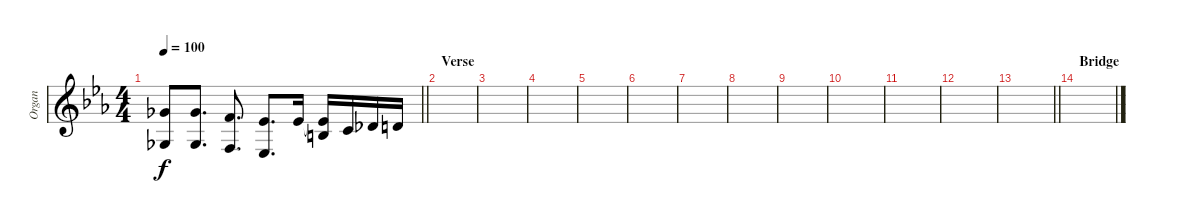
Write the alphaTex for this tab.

\track ("Organ" "Organ") {instrument drawbarorgan}
\staff {score}
\tuning (D4 A3 F3 C3 G2 C2) {hide}
\ts (4 4)
\tempo 100
\clef g2
\barLineRight lightlight
\ks eb
(4.1{t} 1.3{t}).8{dy f} (4.1 1.3).8{d} (3.1 0.3).8{d} (1.1 3.4).8{d} 1.1.16 (1.1{t} 2.2).16{volume 10} 3.2.16 4.2.16 0.1.16 |
\section ("" "Verse")
|
|
|
|
|
|
|
|
|
|
|
\barLineRight lightlight
|
\section ("" "Bridge")
